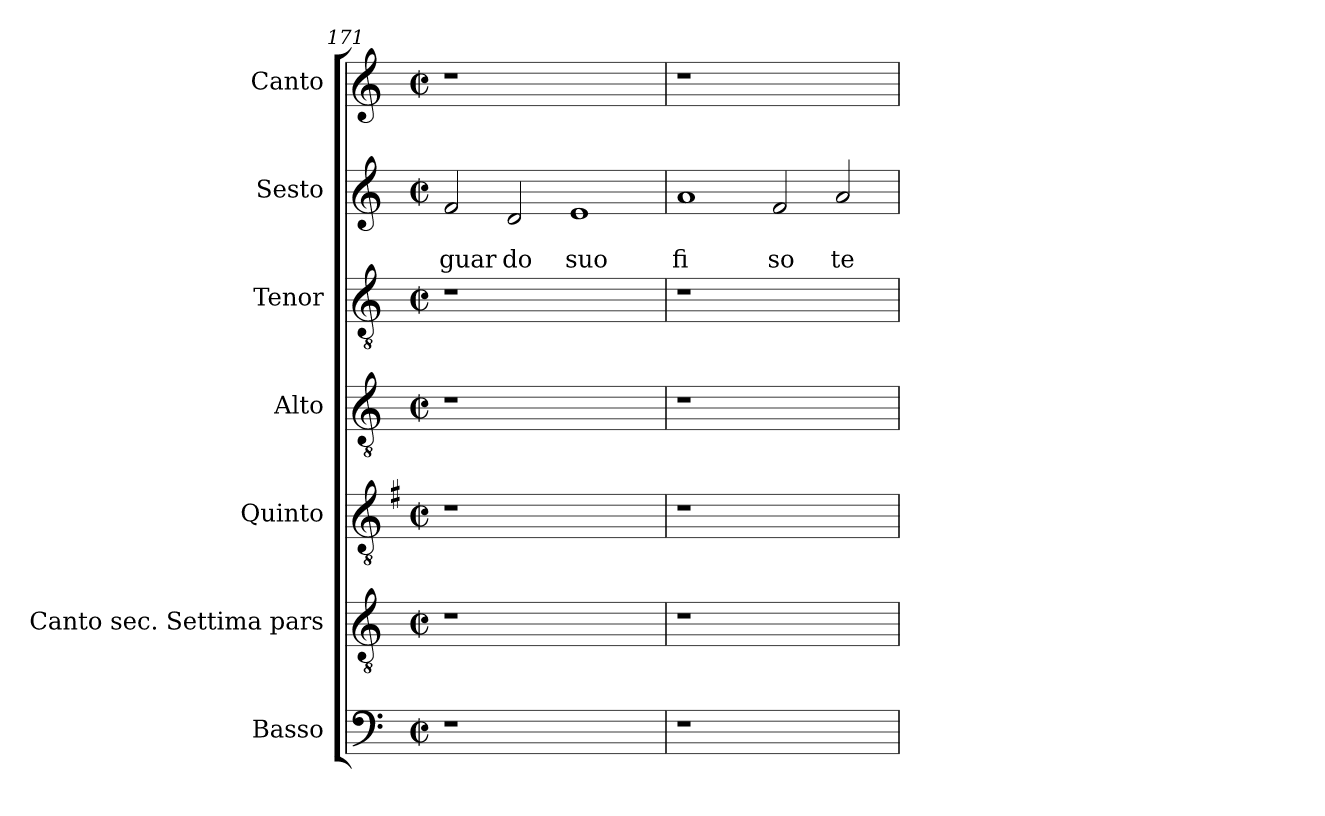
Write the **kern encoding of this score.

**kern	**kern	**kern	**kern	**kern	**kern	**text	**text	**kern
*part7	*part6	*part5	*part4	*part3	*part2	*part2	*part2	*part1
*staff7	*staff6	*staff5	*staff4	*staff3	*staff2	*staff2	*staff2	*staff1
*I"Basso	*I"Canto sec. Settima pars	*I"Quinto	*I"Alto	*I"Tenor	*I"Sesto	*	*	*I"Canto
*	*	*I'Quinto	*I'Alto	*I'Tenor	*I'Sesto	*	*	*I'Canto
*clefF4	*clefGv2	*clefGv2	*clefGv2	*clefGv2	*clefG2	*	*	*clefG2
*k[]	*k[]	*k[f#]	*k[]	*k[]	*k[]	*	*	*k[]
*C:	*C:	*G:	*C:	*C:	*C:	*	*	*C:
*M2/2	*M2/2	*M2/2	*M2/2	*M2/2	*M2/2	*	*	*M2/2
*met(c|)	*met(c|)	*met(c|)	*met(c|)	*met(c|)	*met(c|)	*	*	*met(c|)
=171	=171	=171	=171	=171	=171	=171	=171	=171
!	!	!	!	!	!	!	!LO:LY:b	!
1r	1r	1r	1r	1r	2f/	.	guar	1r
!	!	!	!	!	!	!	!LO:LY:b	!
.	.	.	.	.	2d/	.	do	.
!	!	!	!	!	!	!	!LO:LY:b	!
1ryy	1ryy	1ryy	1ryy	1ryy	1e	.	suo	1ryy
=172	=172	=172	=172	=172	=172	=172	=172	=172
!	!	!	!	!	!	!	!LO:LY:b	!
1r	1r	1r	1r	1r	1a	.	fi	1r
!	!	!	!	!	!	!	!LO:LY:b	!
1ryy	1ryy	1ryy	1ryy	1ryy	2f/	.	so	1ryy
!	!	!	!	!	!	!	!LO:LY:b	!
.	.	.	.	.	2a/	.	te	.
=	=	=	=	=	=	=	=	=
*-	*-	*-	*-	*-	*-	*-	*-	*-
